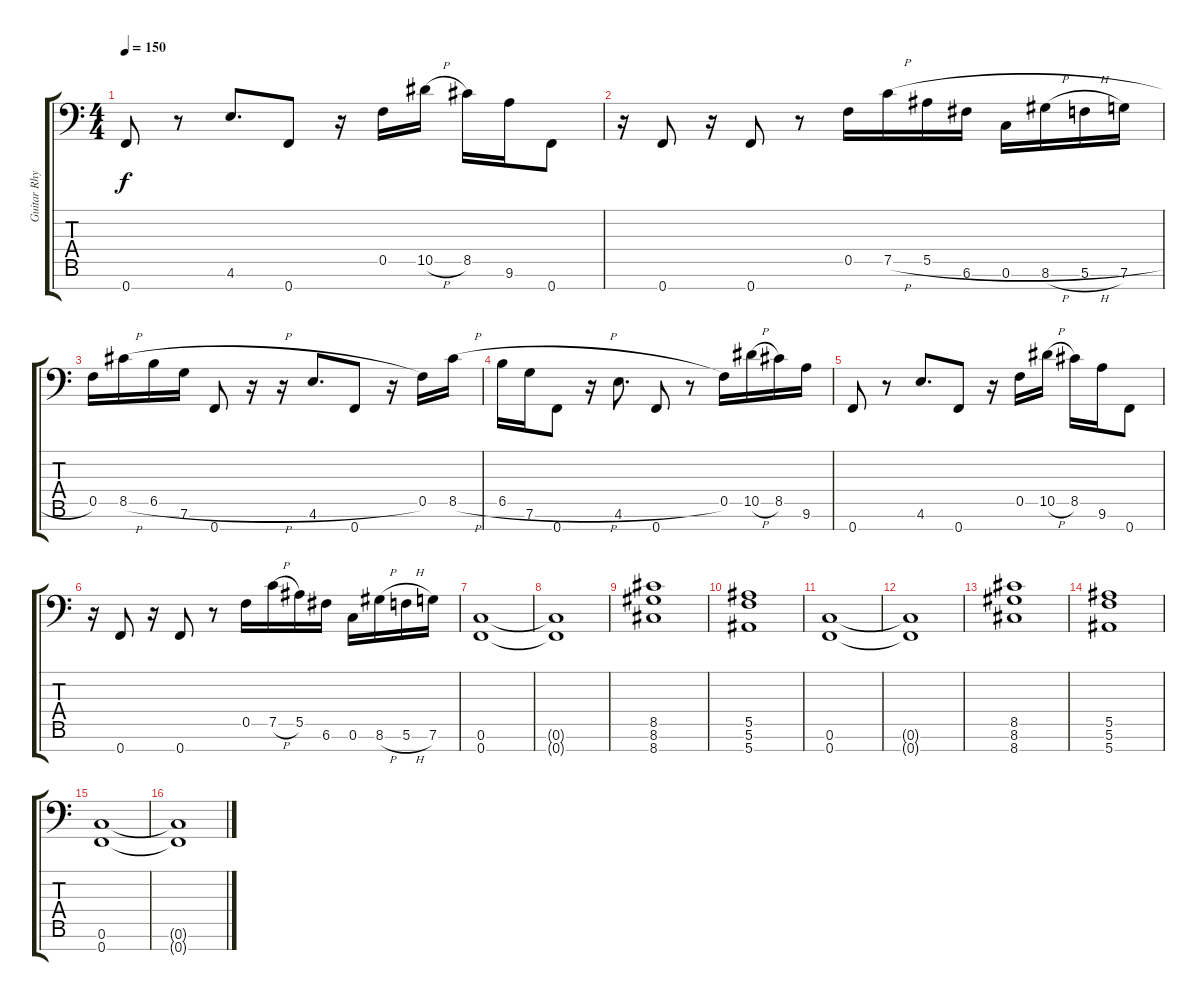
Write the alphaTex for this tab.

\track ("Guitar Rhytm" "Guitar Rhy") {instrument distortionguitar}
\staff {score tabs}
\tuning (C4 G3 D3 Bb2 F2 C2 F1) {hide}
\ts (4 4)
\tempo 150
\clef f4
\ks c
0.7.8{dy f} r.8 4.6.8{d} 0.7.8 r.16 0.5.16 10.5{h}.16 8.5.16 9.6.16 0.7.8 |
r.16 0.7.8 r.16 0.7.8 r.8 0.5.16 7.5{h}.16 5.5{h}.16 6.6.16 0.6.16 8.6{h}.16 5.6{h}.16 7.6.16 |
0.5.16 8.5{h}.16 6.5{h}.16 7.6.16 0.7.8 r.16 r.16 4.6.8{d} 0.7.8 r.16 0.5.16 8.5{h}.16 |
6.5{h}.16 7.6.16 0.7.8 r.16 4.6.8{d} 0.7.8 r.8 0.5.16 10.5{h}.16 8.5.16 9.6.16 |
0.7.8 r.8 4.6.8{d} 0.7.8 r.16 0.5.16 10.5{h}.16 8.5.16 9.6.16 0.7.8 |
r.16 0.7.8 r.16 0.7.8 r.8 0.5.16 7.5{h}.16 5.5.16 6.6.16 0.6.16 8.6{h}.16 5.6{h}.16 7.6.16 |
(0.6 0.7).1 |
(0.6{t} 0.7{t}).1 |
(8.5 8.6 8.7).1 |
(5.5 5.6 5.7).1 |
(0.6 0.7).1 |
(0.6{t} 0.7{t}).1 |
(8.5 8.6 8.7).1 |
(5.5 5.6 5.7).1 |
(0.6 0.7).1 |
(0.6{t} 0.7{t}).1
